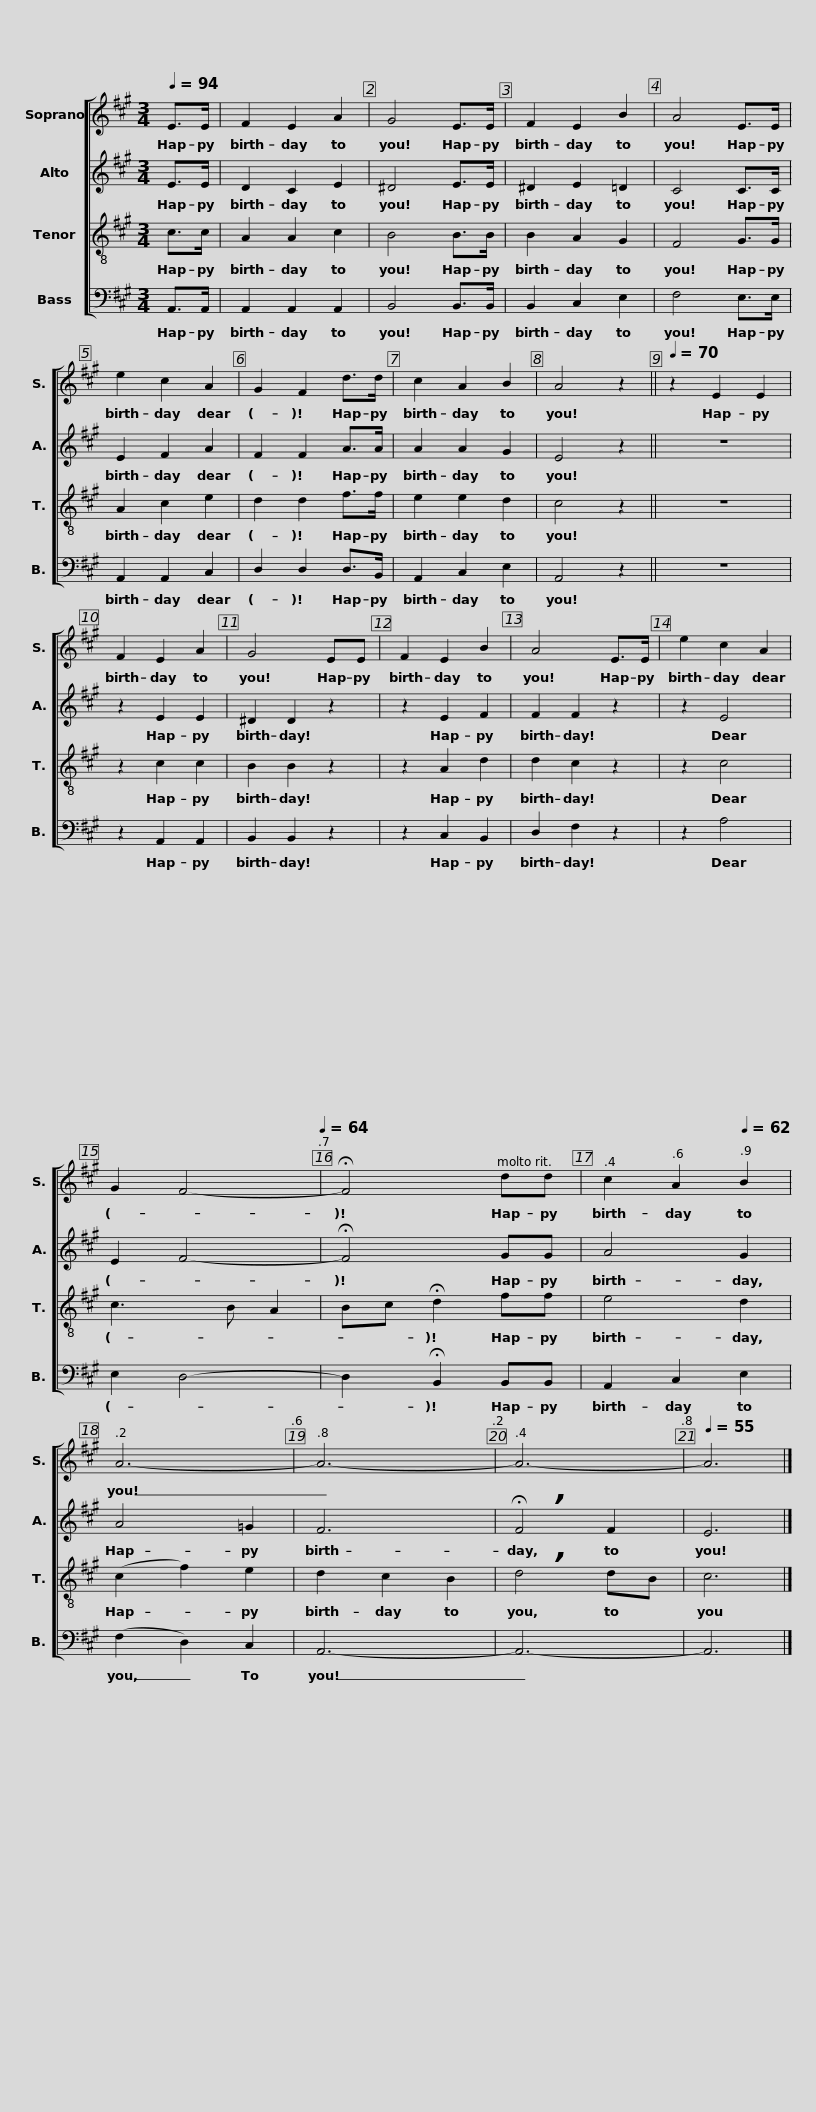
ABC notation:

X:1
%%score [ 1 2 3 4 ]
L:1/8
Q:1/4=94
M:3/4
I:linebreak $
K:A
V:1 treble
V:2 treble
V:3 treble-8
V:4 bass
V:1
 E>E | F2 E2 A2 | G4 E>E | F2 E2 B2 | A4 E>E | %5
 e2 c2 A2 | G2 F2 d>d |$ c2 A2 B2 | A4 z2 ||[Q:1/4=70] z2 E2 E2 | %10
 F2 E2 A2 | G4 EE | F2 E2 B2 | A4 E>E |$ e2 c2 A2 | %15
 G2 F4-[Q:1/4=65][Q:1/4=64] | !fermata!F4 dd |[Q:1/4=64] c2[Q:1/4=63] A2[Q:1/4=62] B2 |[Q:1/4=62] A6-[Q:1/4=60] |[Q:1/4=59] A6-[Q:1/4=59][Q:1/4=58] | %20
[Q:1/4=57] A6-[Q:1/4=55] |[Q:1/4=55] A6 |] %22
V:2
 E>E | D2 C2 E2 | ^D4 E>E | ^D2 E2 =D2 | C4 C>C | %5
 E2 F2 A2 | F2 F2 A>A |$ A2 A2 G2 | E4 z2 || z6 | %10
 z2 E2 E2 | ^D2 D2 z2 | z2 E2 F2 | F2 F2 z2 |$ z2 E4 | %15
 E2 F4- | !fermata!F4 GG | A4 G2 | A4 =G2 | F6 | %20
 !breath!!fermata!F4 F2 | E6 |] %22
V:3
 c>c | A2 A2 c2 | B4 B>B | B2 A2 G2 | F4 G>G | %5
 A2 c2 e2 | d2 d2 f>f |$ e2 e2 d2 | c4 z2 || z6 | %10
 z2 c2 c2 | B2 B2 z2 | z2 A2 d2 | d2 c2 z2 |$ z2 c4 | %15
 c3 B A2 | Bc !fermata!d2 ff | e4 d2 | (c2 f2) e2 | d2 c2 B2 | %20
 !breath!d4 dB | c6 |] %22
V:4
 A,,>A,, | A,,2 A,,2 A,,2 | B,,4 B,,>B,, | B,,2 C,2 E,2 | F,4 E,>E, | %5
 A,,2 A,,2 C,2 | D,2 D,2 D,>B,, |$ A,,2 C,2 E,2 | A,,4 z2 || z6 | %10
 z2 A,,2 A,,2 | B,,2 B,,2 z2 | z2 C,2 B,,2 | D,2 F,2 z2 |$ z2 A,4 | %15
 E,2 D,4- | D,2 !fermata!B,,2 B,,B,, | A,,2 C,2 E,2 | (F,2 D,2) C,2 | A,,6- | %20
 A,,6- | A,,6 |] %22
